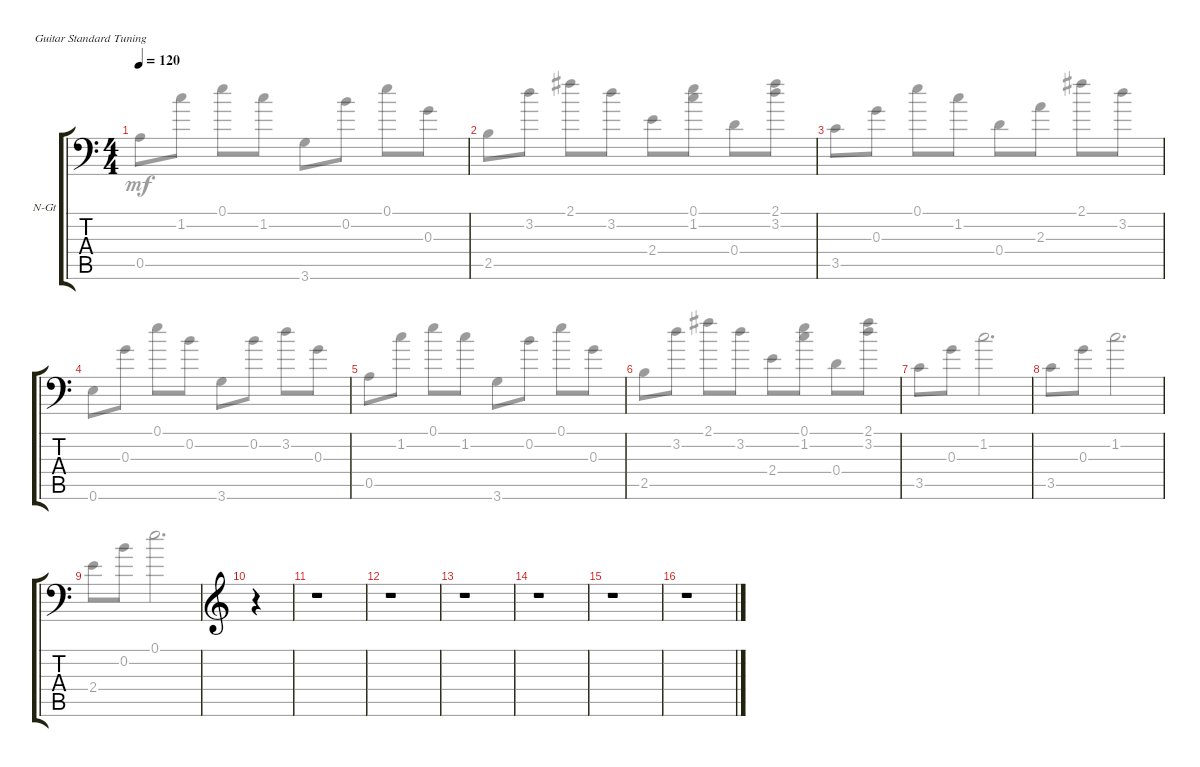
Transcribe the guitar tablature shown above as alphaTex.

\defaultSystemsLayout 4
\bracketExtendMode groupsimilarinstruments
\firstSystemTrackNameOrientation horizontal
\otherSystemsTrackNameOrientation horizontal
\track ("Nylon Guitar" "N-Gt") {instrument acousticguitarnylon}
\staff {score tabs}
\tuning (E4 B3 G3 D3 A2 E2)
\voice
\ts (4 4)
\tempo 120
\clef f4
\ks c
|
|
|
|
|
|
|
|
|
\clef g2
r.4{dy mf} |
r.1 |
r.1 |
r.1 |
r.1 |
r.1 |
r.1
\voice
\clef f4
\ottava regular
\simile none
\ks c
|
|
|
|
|
|
|
|
|
\clef g2
|
|
|
|
|
|
\voice
\clef f4
\ottava regular
\simile none
\ks c
|
|
|
|
|
|
|
|
|
\clef g2
|
|
|
|
|
|
\voice
\clef f4
\ottava regular
\simile none
\ks c
0.5.8{dy mf} 1.2.8 0.1.8 1.2.8 3.6.8 0.2.8 0.1.8 0.3.8 |
2.5.8 3.2.8 2.1.8 3.2.8 2.4.8 (0.1 1.2).8 0.4.8 (3.2 2.1).8 |
3.5.8 0.3.8 0.1.8 1.2.8 0.4.8 2.3.8 2.1.8 3.2.8 |
0.6.8 0.3.8 0.1.8 0.2.8 3.6.8 0.2.8 3.2.8 0.3.8 |
0.5.8 1.2.8 0.1.8 1.2.8 3.6.8 0.2.8 0.1.8 0.3.8 |
2.5.8 3.2.8 2.1.8 3.2.8 2.4.8 (1.2 0.1).8 0.4.8 (3.2 2.1).8 |
3.5.8 0.3.8 1.2.2{d} |
3.5.8 0.3.8 1.2.2{d} |
2.4.8 0.2.8 0.1.2{d} |
\clef g2
|
|
|
|
|
|
